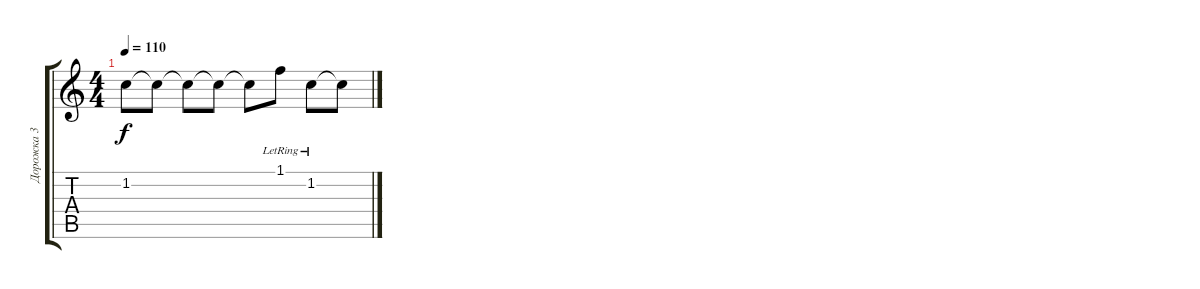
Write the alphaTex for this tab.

\track ("Дорожка 3" "Дорожка 3") {instrument electricguitarclean}
\staff {score tabs}
\tuning (E4 B3 G3 D3 A2 E2) {hide}
\ts (4 4)
\tempo 110
\clef g2
\ks c
1.2{t}.8{dy f} 1.2{t}.8 1.2{t}.8 1.2{t}.8 1.2{t}.8 1.1{lr}.8 1.2{lr}.8 1.2{t}.8
